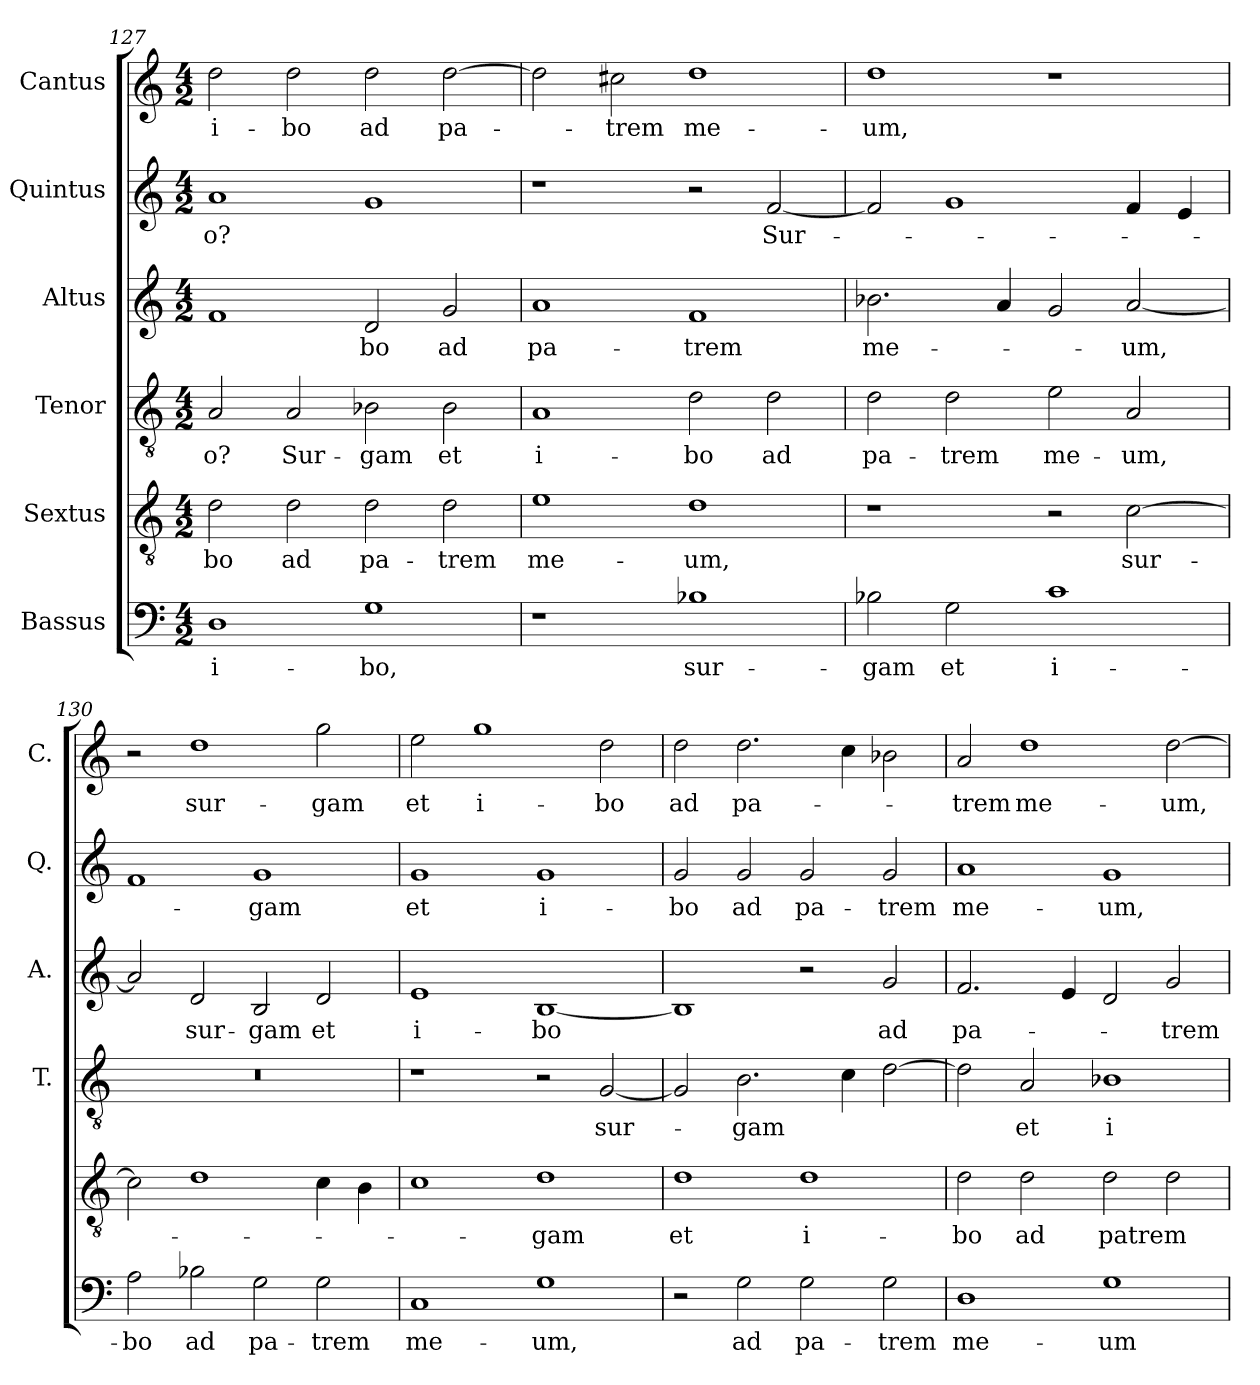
**kern	**text	**kern	**text	**kern	**text	**kern	**text	**kern	**text	**kern	**text
*part6	*part6	*part5	*part5	*part4	*part4	*part3	*part3	*part2	*part2	*part1	*part1
*staff6	*staff6	*staff5	*staff5	*staff4	*staff4	*staff3	*staff3	*staff2	*staff2	*staff1	*staff1
*I"Bassus	*	*I"Sextus	*	*I"Tenor	*	*I"Altus	*	*I"Quintus	*	*I"Cantus	*
*	*	*	*	*I'T.	*	*I'A.	*	*I'Q.	*	*I'C.	*
*clefF4	*	*clefGv2	*	*clefGv2	*	*clefG2	*	*clefG2	*	*clefG2	*
*k[]	*	*k[]	*	*k[]	*	*k[]	*	*k[]	*	*k[]	*
*M4/2	*	*M4/2	*	*M4/2	*	*M4/2	*	*M4/2	*	*M4/2	*
=127	=127	=127	=127	=127	=127	=127	=127	=127	=127	=127	=127
!	!LO:LY:b	!	!LO:LY:b	!	!LO:LY:b	!	!	!	!LO:LY:b	!	!LO:LY:b
1D	i-	2d\	-bo	2A/	-o?	1f	.	1a	-o?	2dd\	i-
!	!	!	!LO:LY:b	!	!LO:LY:b	!	!	!	!	!	!LO:LY:b
.	.	2d\	ad	2A/	Sur-	.	.	.	.	2dd\	-bo
!	!LO:LY:b	!	!LO:LY:b	!	!LO:LY:b	!	!LO:LY:b	!	!	!	!LO:LY:b
1G	-bo,	2d\	pa-	2B-X\	-gam	2d/	-bo	1g	.	2dd\	ad
!	!	!	!LO:LY:b	!	!LO:LY:b	!	!LO:LY:b	!	!	!	!LO:LY:b
.	.	2d\	-trem	2B-\	et	2g/	ad	.	.	[2dd\	pa-
=128	=128	=128	=128	=128	=128	=128	=128	=128	=128	=128	=128
!	!	!	!LO:LY:b	!	!LO:LY:b	!	!LO:LY:b	!	!	!	!
1r	.	1e	me-	1A	i-	1a	pa-	1r	.	2dd\]	.
!	!	!	!	!	!	!	!	!	!	!	!LO:LY:b
.	.	.	.	.	.	.	.	.	.	2cc#X\	-trem
!	!LO:LY:b	!	!LO:LY:b	!	!LO:LY:b	!	!LO:LY:b	!	!	!	!LO:LY:b
1B-X	sur-	1d	-um,	2d\	-bo	1f	-trem	2r	.	1dd	me-
!	!	!	!	!	!LO:LY:b	!	!	!	!LO:LY:b	!	!
.	.	.	.	2d\	ad	.	.	[2f/	Sur-	.	.
!!LO:LB:g=z
=129	=129	=129	=129	=129	=129	=129	=129	=129	=129	=129	=129
!	!LO:LY:b	!	!	!	!LO:LY:b	!	!LO:LY:b	!	!	!	!LO:LY:b
2B-X\	-gam	1r	.	2d\	pa-	2.b-X\	me-	2f/]	.	1dd	-um,
!	!LO:LY:b	!	!	!	!LO:LY:b	!	!	!	!	!	!
2G\	et	.	.	2d\	-trem	.	.	1g	.	.	.
.	.	.	.	.	.	4a/	.	.	.	.	.
!	!LO:LY:b	!	!	!	!LO:LY:b	!	!	!	!	!	!
1c	i-	2r	.	2e\	me-	2g/	.	.	.	1r	.
!	!	!	!LO:LY:b	!	!LO:LY:b	!	!LO:LY:b	!	!	!	!
.	.	[2c\	sur-	2A/	-um,	[2a/	-um,	4f/	.	.	.
.	.	.	.	.	.	.	.	4e/	.	.	.
=130	=130	=130	=130	=130	=130	=130	=130	=130	=130	=130	=130
!	!LO:LY:b	!	!	!	!	!	!	!	!	!	!
2A\	-bo	2c\]	.	0r	.	2a/]	.	1f	.	2r	.
!	!LO:LY:b	!	!	!	!	!	!LO:LY:b	!	!	!	!LO:LY:b
2B-X\	ad	1d	.	.	.	2d/	sur-	.	.	1dd	sur-
!	!LO:LY:b	!	!	!	!	!	!LO:LY:b	!	!LO:LY:b	!	!
2G\	pa-	.	.	.	.	2B/	-gam	1g	-gam	.	.
!	!LO:LY:b	!	!	!	!	!	!LO:LY:b	!	!	!	!LO:LY:b
2G\	-trem	4c\	.	.	.	2d/	et	.	.	2gg\	-gam
.	.	4B\	.	.	.	.	.	.	.	.	.
=131	=131	=131	=131	=131	=131	=131	=131	=131	=131	=131	=131
!	!LO:LY:b	!	!	!	!	!	!LO:LY:b	!	!LO:LY:b	!	!LO:LY:b
1C	me-	1c	.	1r	.	1e	i-	1g	et	2ee\	et
!	!	!	!	!	!	!	!	!	!	!	!LO:LY:b
.	.	.	.	.	.	.	.	.	.	1gg	i-
!	!LO:LY:b	!	!LO:LY:b	!	!	!	!LO:LY:b	!	!LO:LY:b	!	!
1G	-um,	1d	-gam	2r	.	[1B	-bo	1g	i-	.	.
!	!	!	!	!	!LO:LY:b	!	!	!	!	!	!LO:LY:b
.	.	.	.	[2G/	sur-	.	.	.	.	2dd\	-bo
=132	=132	=132	=132	=132	=132	=132	=132	=132	=132	=132	=132
!	!	!	!LO:LY:b	!	!	!	!	!	!LO:LY:b	!	!LO:LY:b
2r	.	1d	et	2G/]	.	1B]	.	2g/	-bo	2dd\	ad
!	!LO:LY:b	!	!	!	!LO:LY:b	!	!	!	!LO:LY:b	!	!LO:LY:b
2G\	ad	.	.	2.B\	-gam	.	.	2g/	ad	2.dd\	pa-
!	!LO:LY:b	!	!LO:LY:b	!	!	!	!	!	!LO:LY:b	!	!
2G\	pa-	1d	i-	.	.	2r	.	2g/	pa-	.	.
.	.	.	.	4c\	.	.	.	.	.	4cc\	.
!	!LO:LY:b	!	!	!	!	!	!LO:LY:b	!	!LO:LY:b	!	!
2G\	-trem	.	.	[2d\	.	2g/	ad	2g/	-trem	2b-X\	.
=133	=133	=133	=133	=133	=133	=133	=133	=133	=133	=133	=133
!	!LO:LY:b	!	!LO:LY:b	!	!	!	!LO:LY:b	!	!LO:LY:b	!	!LO:LY:b
1D	me-	2d\	-bo	2d\]	.	2.f/	pa-	1a	me-	2a/	-trem
!	!	!	!LO:LY:b	!	!LO:LY:b	!	!	!	!	!	!LO:LY:b
.	.	2d\	ad	2A/	et	.	.	.	.	1dd	me-
.	.	.	.	.	.	4e/	.	.	.	.	.
!	!LO:LY:b	!	!LO:LY:b	!	!LO:LY:b	!	!	!	!LO:LY:b	!	!
1G	-um	2d\	patrem	1B-X	i-	2d/	.	1g	-um,	.	.
!	!	!	!	!	!	!	!LO:LY:b	!	!	!	!LO:LY:b
.	.	2d\	.	.	.	2g/	-trem	.	.	[2dd\	-um,
=	=	=	=	=	=	=	=	=	=	=	=
*-	*-	*-	*-	*-	*-	*-	*-	*-	*-	*-	*-
